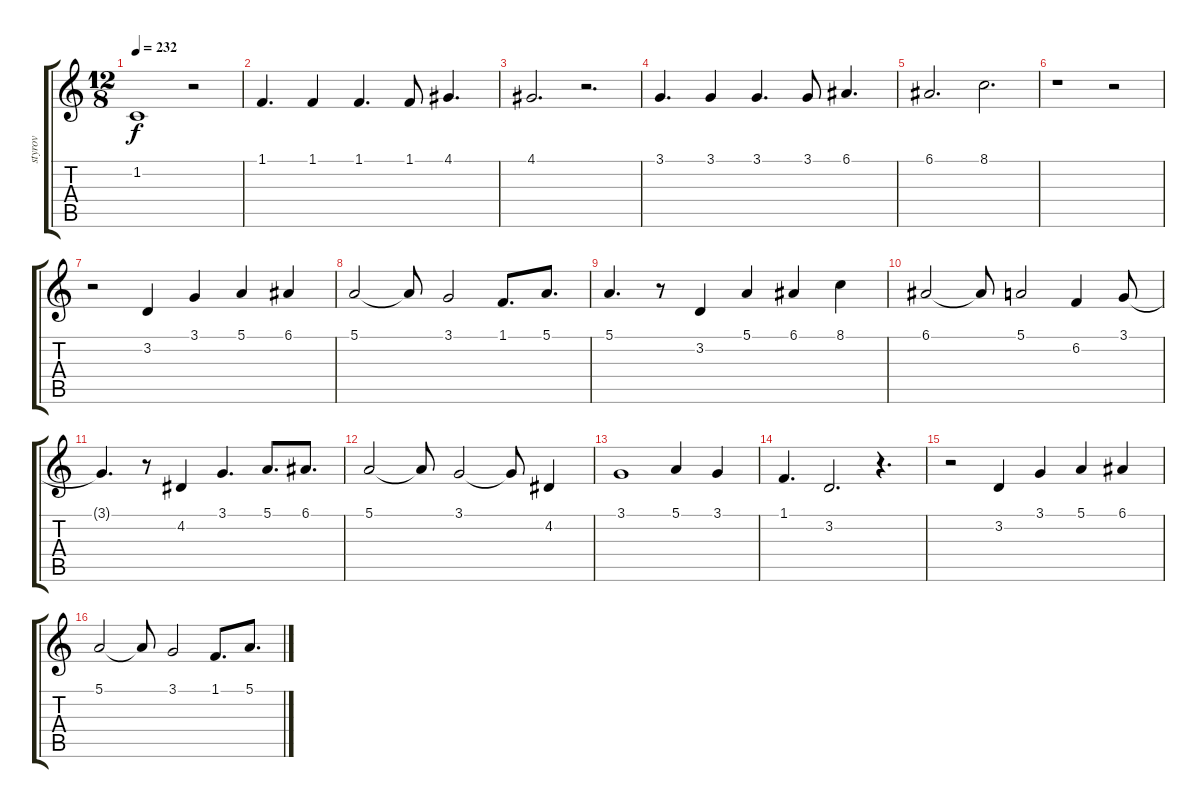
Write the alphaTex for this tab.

\track ("styrov" "styrov") {instrument lead6voice}
\staff {score tabs}
\tuning (E4 B3 G3 D3 A2 E2) {hide}
\ts (12 8)
\tempo 232
\clef g2
\ks c
1.2.1{dy f} r.2 |
1.1.4{d} 1.1.4 1.1.4{d} 1.1.8 4.1.4{d} |
4.1.2{d} r.2{d} |
3.1.4{d} 3.1.4 3.1.4{d} 3.1.8 6.1.4{d} |
6.1.2{d} 8.1.2{d} |
r.1 r.2 |
r.2 3.2.4 3.1.4 5.1.4 6.1.4 |
5.1.2 5.1{t}.8 3.1.2 1.1.8{d} 5.1.8{d} |
5.1.4{d} r.8 3.2.4 5.1.4 6.1.4 8.1.4 |
6.1.2 6.1{t}.8 5.1.2 6.2.4 3.1.8 |
3.1{t}.4{d} r.8 4.2.4 3.1.4{d} 5.1.8{d} 6.1.8{d} |
5.1.2 5.1{t}.8 3.1.2 3.1{t}.8 4.2.4 |
3.1.1 5.1.4 3.1.4 |
1.1.4{d} 3.2.2{d} r.4{d} |
r.2 3.2.4 3.1.4 5.1.4 6.1.4 |
5.1.2 5.1{t}.8 3.1.2 1.1.8{d} 5.1.8{d}
